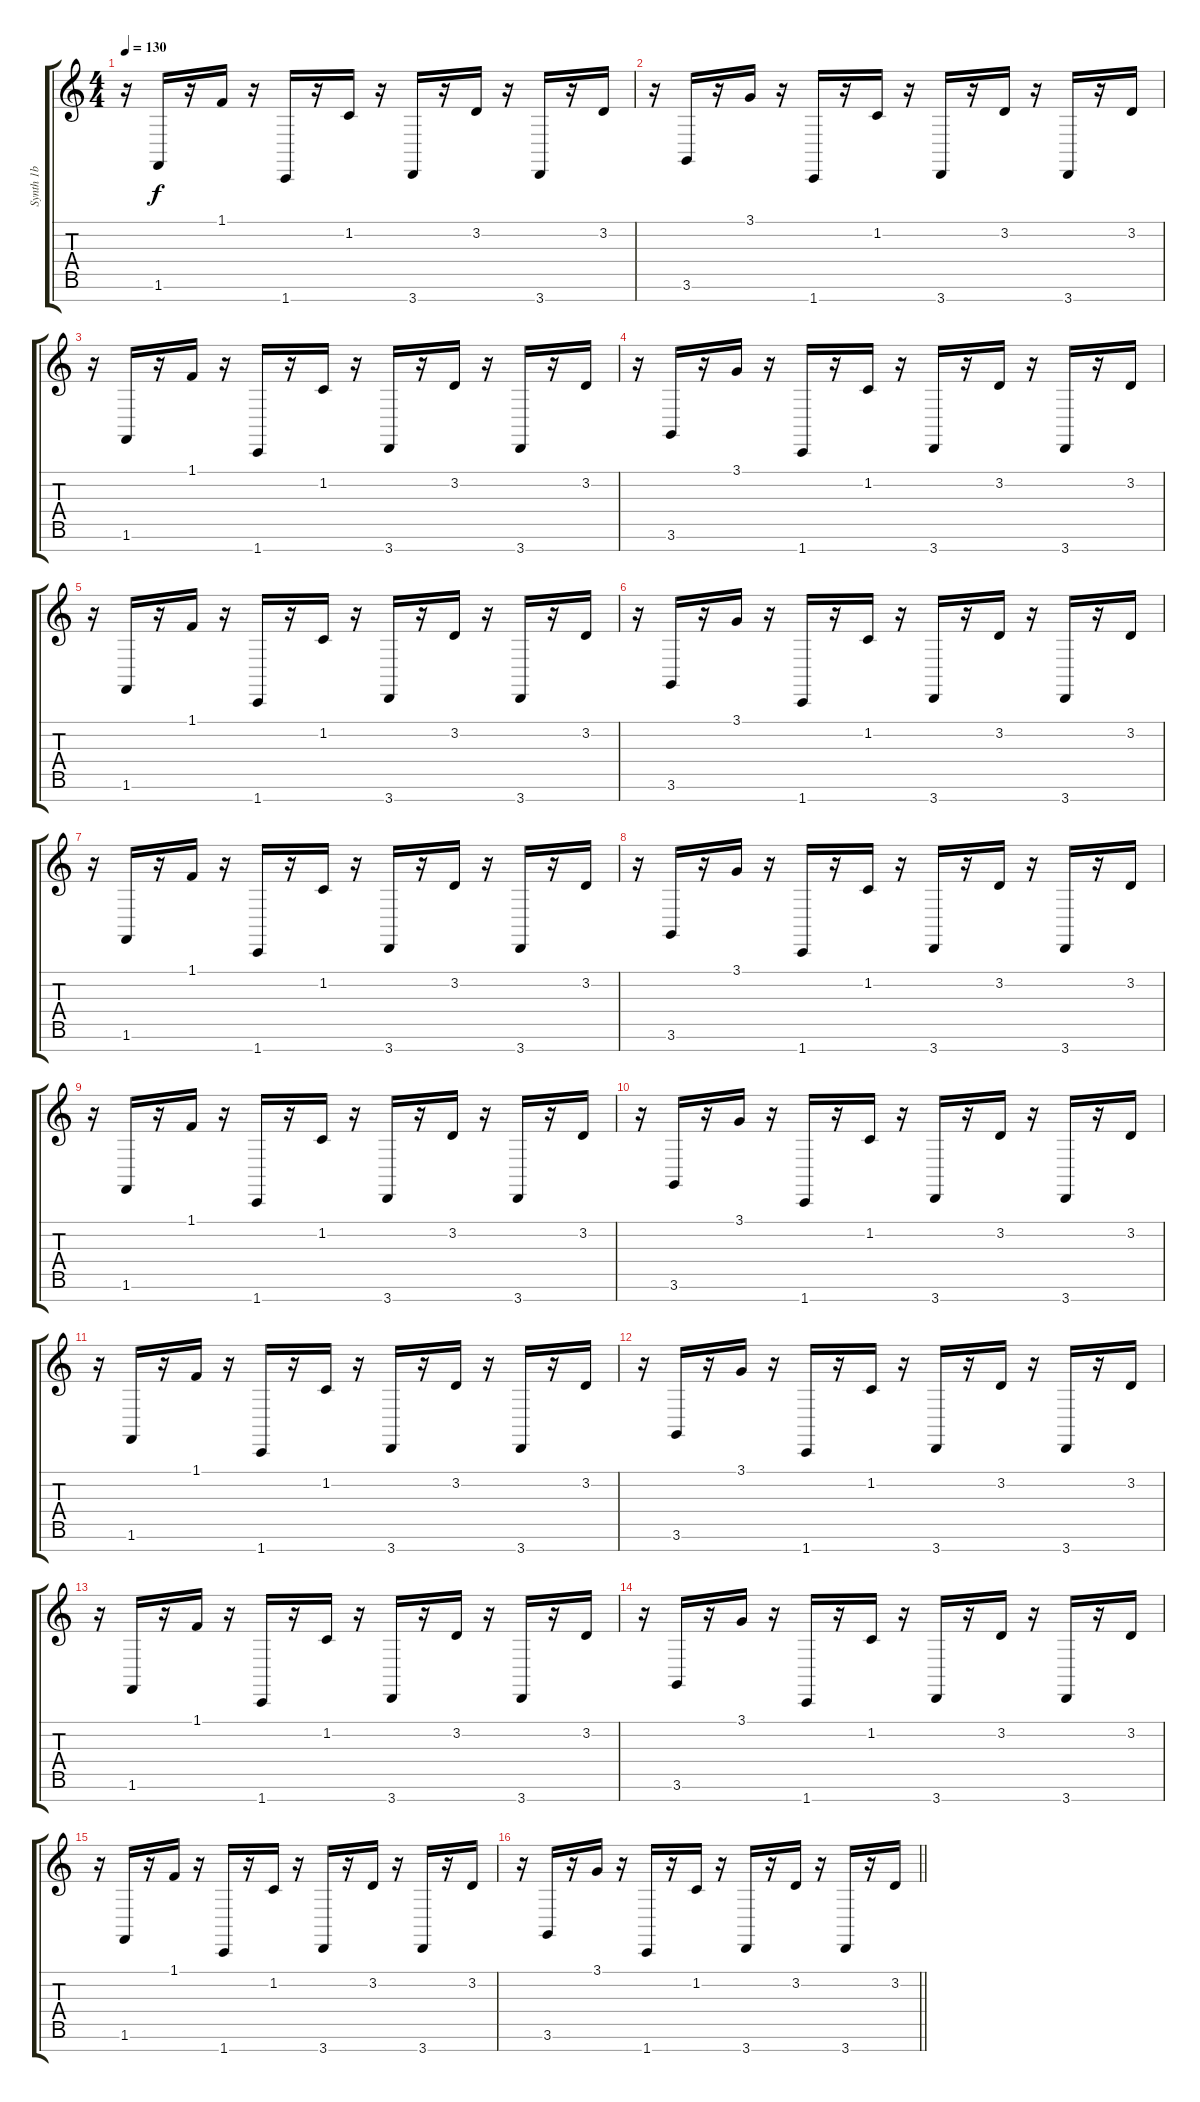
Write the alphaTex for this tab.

\track ("Synth 1b" "Synth 1b") {instrument lead8bassandlead}
\staff {score tabs}
\tuning (E4 B3 G3 D3 A2 E2 B1) {hide}
\ts (4 4)
\tempo 130
\clef g2
\ks c
r.16{dy f} 1.6.16 r.16 1.1.16 r.16 1.7.16 r.16 1.2.16 r.16 3.7.16 r.16 3.2.16 r.16 3.7.16 r.16 3.2.16 |
r.16 3.6.16 r.16 3.1.16 r.16 1.7.16 r.16 1.2.16 r.16 3.7.16 r.16 3.2.16 r.16 3.7.16 r.16 3.2.16 |
r.16 1.6.16 r.16 1.1.16 r.16 1.7.16 r.16 1.2.16 r.16 3.7.16 r.16 3.2.16 r.16 3.7.16 r.16 3.2.16 |
r.16 3.6.16 r.16 3.1.16 r.16 1.7.16 r.16 1.2.16 r.16 3.7.16 r.16 3.2.16 r.16 3.7.16 r.16 3.2.16 |
r.16 1.6.16 r.16 1.1.16 r.16 1.7.16 r.16 1.2.16 r.16 3.7.16 r.16 3.2.16 r.16 3.7.16 r.16 3.2.16 |
r.16 3.6.16 r.16 3.1.16 r.16 1.7.16 r.16 1.2.16 r.16 3.7.16 r.16 3.2.16 r.16 3.7.16 r.16 3.2.16 |
r.16 1.6.16 r.16 1.1.16 r.16 1.7.16 r.16 1.2.16 r.16 3.7.16 r.16 3.2.16 r.16 3.7.16 r.16 3.2.16 |
r.16 3.6.16 r.16 3.1.16 r.16 1.7.16 r.16 1.2.16 r.16 3.7.16 r.16 3.2.16 r.16 3.7.16 r.16 3.2.16 |
r.16 1.6.16 r.16 1.1.16 r.16 1.7.16 r.16 1.2.16 r.16 3.7.16 r.16 3.2.16 r.16 3.7.16 r.16 3.2.16 |
r.16 3.6.16 r.16 3.1.16 r.16 1.7.16 r.16 1.2.16 r.16 3.7.16 r.16 3.2.16 r.16 3.7.16 r.16 3.2.16 |
r.16 1.6.16 r.16 1.1.16 r.16 1.7.16 r.16 1.2.16 r.16 3.7.16 r.16 3.2.16 r.16 3.7.16 r.16 3.2.16 |
r.16 3.6.16 r.16 3.1.16 r.16 1.7.16 r.16 1.2.16 r.16 3.7.16 r.16 3.2.16 r.16 3.7.16 r.16 3.2.16 |
r.16 1.6.16 r.16 1.1.16 r.16 1.7.16 r.16 1.2.16 r.16 3.7.16 r.16 3.2.16 r.16 3.7.16 r.16 3.2.16 |
r.16 3.6.16 r.16 3.1.16 r.16 1.7.16 r.16 1.2.16 r.16 3.7.16 r.16 3.2.16 r.16 3.7.16 r.16 3.2.16 |
r.16 1.6.16 r.16 1.1.16 r.16 1.7.16 r.16 1.2.16 r.16 3.7.16 r.16 3.2.16 r.16 3.7.16 r.16 3.2.16 |
\barLineRight lightlight
r.16 3.6.16 r.16 3.1.16 r.16 1.7.16 r.16 1.2.16 r.16 3.7.16 r.16 3.2.16 r.16 3.7.16 r.16 3.2.16
